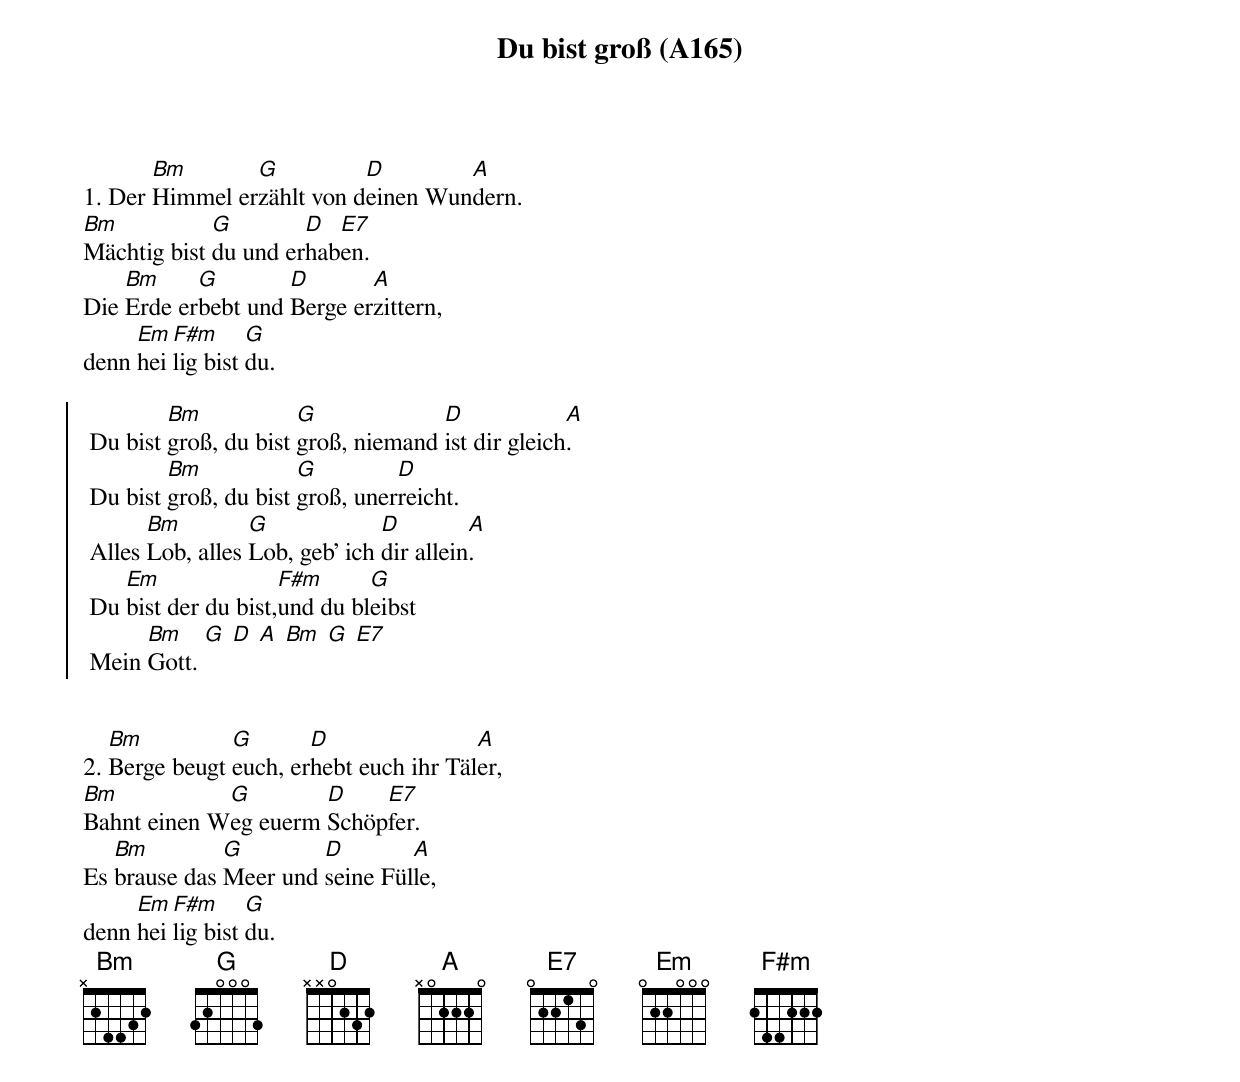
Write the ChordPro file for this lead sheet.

{title: Du bist groß (A165)}
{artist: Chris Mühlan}


1. Der [Bm]Himmel er[G]zählt von d[D]einen Wun[A]dern.
[Bm]Mächtig bist [G]du und er[D]hab[E7]en.
Die [Bm]Erde er[G]bebt und [D]Berge er[A]zittern,
denn [Em]hei[F#m]lig bist [G]du.

{soc}
 Du bist [Bm]groß, du bist [G]groß, niemand [D]ist dir gleich[A].
 Du bist [Bm]groß, du bist [G]groß, uner[D]reicht.
 Alles [Bm]Lob, alles [G]Lob, geb' ich [D]dir allein[A].
 Du [Em]bist der du bist,[F#m]und du bl[G]eibst
 Mein [Bm]Gott. [G] [D] [A] [Bm] [G] [E7]
 {eoc}


2. [Bm]Berge beugt [G]euch, er[D]hebt euch ihr Täl[A]er,
[Bm]Bahnt einen W[G]eg euerm [D]Schöp[E7]fer.
Es [Bm]brause das [G]Meer und [D]seine Fül[A]le,
denn [Em]hei[F#m]lig bist [G]du.
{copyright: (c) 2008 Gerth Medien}
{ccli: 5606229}
